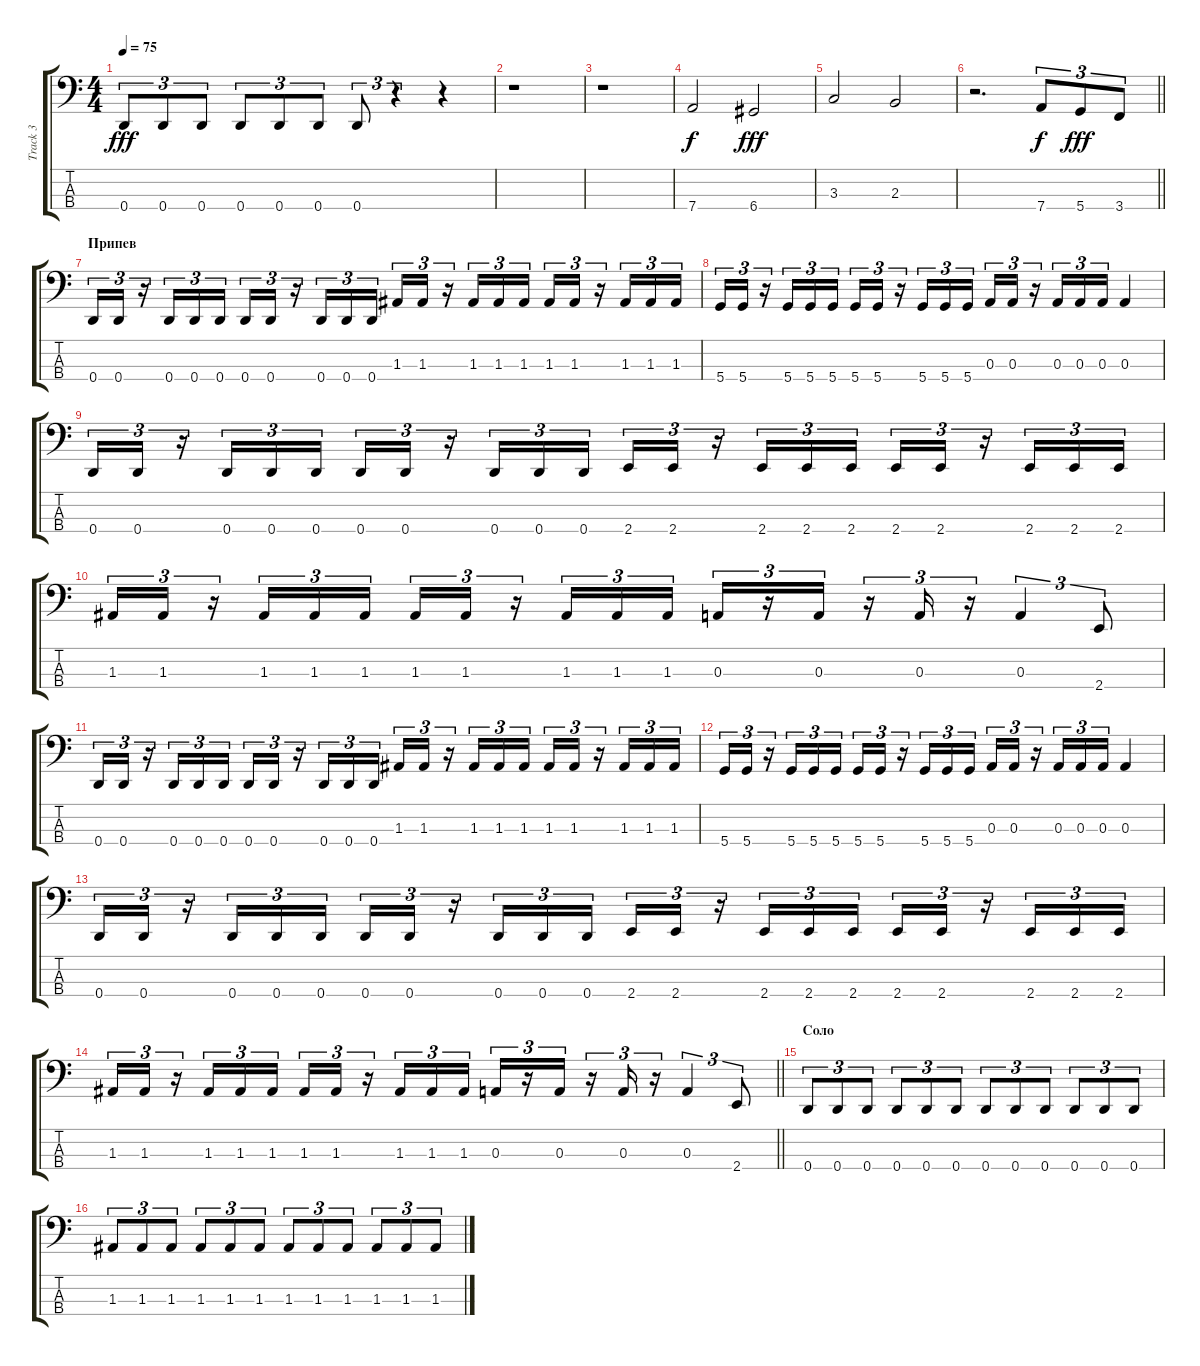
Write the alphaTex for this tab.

\track ("Track 3" "Track 3") {instrument fretlessbass}
\staff {score tabs}
\tuning (G2 D2 A1 D1) {hide}
\ts (4 4)
\tempo 75
\clef f4
\ks c
0.4.8{tu (3 2) dy fff} 0.4.8{tu (3 2)} 0.4.8{tu (3 2)} 0.4.8{tu (3 2)} 0.4.8{tu (3 2)} 0.4.8{tu (3 2)} 0.4.8{tu (3 2)} r.4{tu (3 2)} r.4 |
r.1 |
r.1 |
7.4.2{dy f} 6.4.2{dy fff} |
3.3.2 2.3.2 |
\barLineRight lightlight
r.2{d} 7.4.8{tu (3 2) dy f} 5.4.8{tu (3 2) dy fff} 3.4.8{tu (3 2)} |
\section ("" "Припев")
0.4.16{tu (3 2)} 0.4.16{tu (3 2)} r.16{tu (3 2)} 0.4.16{tu (3 2)} 0.4.16{tu (3 2)} 0.4.16{tu (3 2)} 0.4.16{tu (3 2)} 0.4.16{tu (3 2)} r.16{tu (3 2)} 0.4.16{tu (3 2)} 0.4.16{tu (3 2)} 0.4.16{tu (3 2)} 1.3.16{tu (3 2)} 1.3.16{tu (3 2)} r.16{tu (3 2)} 1.3.16{tu (3 2)} 1.3.16{tu (3 2)} 1.3.16{tu (3 2)} 1.3.16{tu (3 2)} 1.3.16{tu (3 2)} r.16{tu (3 2)} 1.3.16{tu (3 2)} 1.3.16{tu (3 2)} 1.3.16{tu (3 2)} |
5.4.16{tu (3 2)} 5.4.16{tu (3 2)} r.16{tu (3 2)} 5.4.16{tu (3 2)} 5.4.16{tu (3 2)} 5.4.16{tu (3 2)} 5.4.16{tu (3 2)} 5.4.16{tu (3 2)} r.16{tu (3 2)} 5.4.16{tu (3 2)} 5.4.16{tu (3 2)} 5.4.16{tu (3 2)} 0.3.16{tu (3 2)} 0.3.16{tu (3 2)} r.16{tu (3 2)} 0.3.16{tu (3 2)} 0.3.16{tu (3 2)} 0.3.16{tu (3 2)} 0.3.4 |
0.4.16{tu (3 2)} 0.4.16{tu (3 2)} r.16{tu (3 2)} 0.4.16{tu (3 2)} 0.4.16{tu (3 2)} 0.4.16{tu (3 2)} 0.4.16{tu (3 2)} 0.4.16{tu (3 2)} r.16{tu (3 2)} 0.4.16{tu (3 2)} 0.4.16{tu (3 2)} 0.4.16{tu (3 2)} 2.4.16{tu (3 2)} 2.4.16{tu (3 2)} r.16{tu (3 2)} 2.4.16{tu (3 2)} 2.4.16{tu (3 2)} 2.4.16{tu (3 2)} 2.4.16{tu (3 2)} 2.4.16{tu (3 2)} r.16{tu (3 2)} 2.4.16{tu (3 2)} 2.4.16{tu (3 2)} 2.4.16{tu (3 2)} |
1.3.16{tu (3 2)} 1.3.16{tu (3 2)} r.16{tu (3 2)} 1.3.16{tu (3 2)} 1.3.16{tu (3 2)} 1.3.16{tu (3 2)} 1.3.16{tu (3 2)} 1.3.16{tu (3 2)} r.16{tu (3 2)} 1.3.16{tu (3 2)} 1.3.16{tu (3 2)} 1.3.16{tu (3 2)} 0.3.16{tu (3 2)} r.16{tu (3 2)} 0.3.16{tu (3 2)} r.16{tu (3 2)} 0.3.16{tu (3 2)} r.16{tu (3 2)} 0.3.4{tu (3 2)} 2.4.8{tu (3 2)} |
0.4.16{tu (3 2)} 0.4.16{tu (3 2)} r.16{tu (3 2)} 0.4.16{tu (3 2)} 0.4.16{tu (3 2)} 0.4.16{tu (3 2)} 0.4.16{tu (3 2)} 0.4.16{tu (3 2)} r.16{tu (3 2)} 0.4.16{tu (3 2)} 0.4.16{tu (3 2)} 0.4.16{tu (3 2)} 1.3.16{tu (3 2)} 1.3.16{tu (3 2)} r.16{tu (3 2)} 1.3.16{tu (3 2)} 1.3.16{tu (3 2)} 1.3.16{tu (3 2)} 1.3.16{tu (3 2)} 1.3.16{tu (3 2)} r.16{tu (3 2)} 1.3.16{tu (3 2)} 1.3.16{tu (3 2)} 1.3.16{tu (3 2)} |
5.4.16{tu (3 2)} 5.4.16{tu (3 2)} r.16{tu (3 2)} 5.4.16{tu (3 2)} 5.4.16{tu (3 2)} 5.4.16{tu (3 2)} 5.4.16{tu (3 2)} 5.4.16{tu (3 2)} r.16{tu (3 2)} 5.4.16{tu (3 2)} 5.4.16{tu (3 2)} 5.4.16{tu (3 2)} 0.3.16{tu (3 2)} 0.3.16{tu (3 2)} r.16{tu (3 2)} 0.3.16{tu (3 2)} 0.3.16{tu (3 2)} 0.3.16{tu (3 2)} 0.3.4 |
0.4.16{tu (3 2)} 0.4.16{tu (3 2)} r.16{tu (3 2)} 0.4.16{tu (3 2)} 0.4.16{tu (3 2)} 0.4.16{tu (3 2)} 0.4.16{tu (3 2)} 0.4.16{tu (3 2)} r.16{tu (3 2)} 0.4.16{tu (3 2)} 0.4.16{tu (3 2)} 0.4.16{tu (3 2)} 2.4.16{tu (3 2)} 2.4.16{tu (3 2)} r.16{tu (3 2)} 2.4.16{tu (3 2)} 2.4.16{tu (3 2)} 2.4.16{tu (3 2)} 2.4.16{tu (3 2)} 2.4.16{tu (3 2)} r.16{tu (3 2)} 2.4.16{tu (3 2)} 2.4.16{tu (3 2)} 2.4.16{tu (3 2)} |
\barLineRight lightlight
1.3.16{tu (3 2)} 1.3.16{tu (3 2)} r.16{tu (3 2)} 1.3.16{tu (3 2)} 1.3.16{tu (3 2)} 1.3.16{tu (3 2)} 1.3.16{tu (3 2)} 1.3.16{tu (3 2)} r.16{tu (3 2)} 1.3.16{tu (3 2)} 1.3.16{tu (3 2)} 1.3.16{tu (3 2)} 0.3.16{tu (3 2)} r.16{tu (3 2)} 0.3.16{tu (3 2)} r.16{tu (3 2)} 0.3.16{tu (3 2)} r.16{tu (3 2)} 0.3.4{tu (3 2)} 2.4.8{tu (3 2)} |
\section ("" "Соло")
0.4.8{tu (3 2)} 0.4.8{tu (3 2)} 0.4.8{tu (3 2)} 0.4.8{tu (3 2)} 0.4.8{tu (3 2)} 0.4.8{tu (3 2)} 0.4.8{tu (3 2)} 0.4.8{tu (3 2)} 0.4.8{tu (3 2)} 0.4.8{tu (3 2)} 0.4.8{tu (3 2)} 0.4.8{tu (3 2)} |
1.3.8{tu (3 2)} 1.3.8{tu (3 2)} 1.3.8{tu (3 2)} 1.3.8{tu (3 2)} 1.3.8{tu (3 2)} 1.3.8{tu (3 2)} 1.3.8{tu (3 2)} 1.3.8{tu (3 2)} 1.3.8{tu (3 2)} 1.3.8{tu (3 2)} 1.3.8{tu (3 2)} 1.3.8{tu (3 2)}
